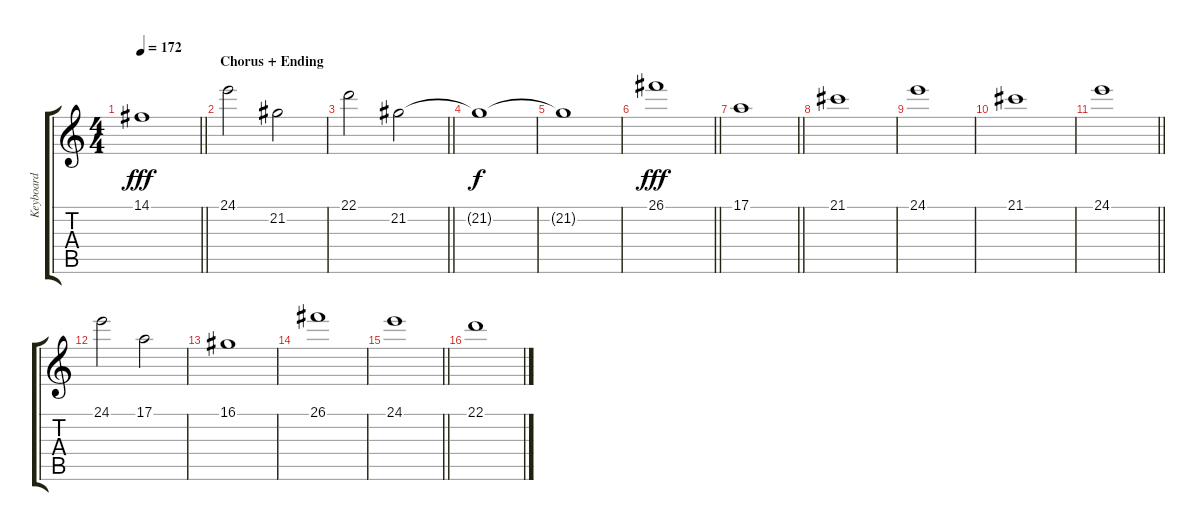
\track ("Keyboard" "Keyboard") {instrument stringensemble1}
\staff {score tabs}
\tuning (E4 B3 G3 D3 A2 E2) {hide}
\ts (4 4)
\tempo 172
\clef g2
\barLineRight lightlight
\ks c
14.1.1{dy fff} |
\section ("" "Chorus + Ending")
24.1.2 21.2.2 |
\barLineRight lightlight
22.1.2 21.2.2 |
21.2{t}.1{dy f} |
21.2{t}.1 |
\barLineRight lightlight
26.1.1{dy fff} |
\barLineRight lightlight
17.1.1 |
21.1.1 |
24.1.1 |
21.1.1 |
\barLineRight lightlight
24.1.1 |
24.1.2 17.1.2 |
16.1.1 |
26.1.1 |
\barLineRight lightlight
24.1.1 |
22.1.1
